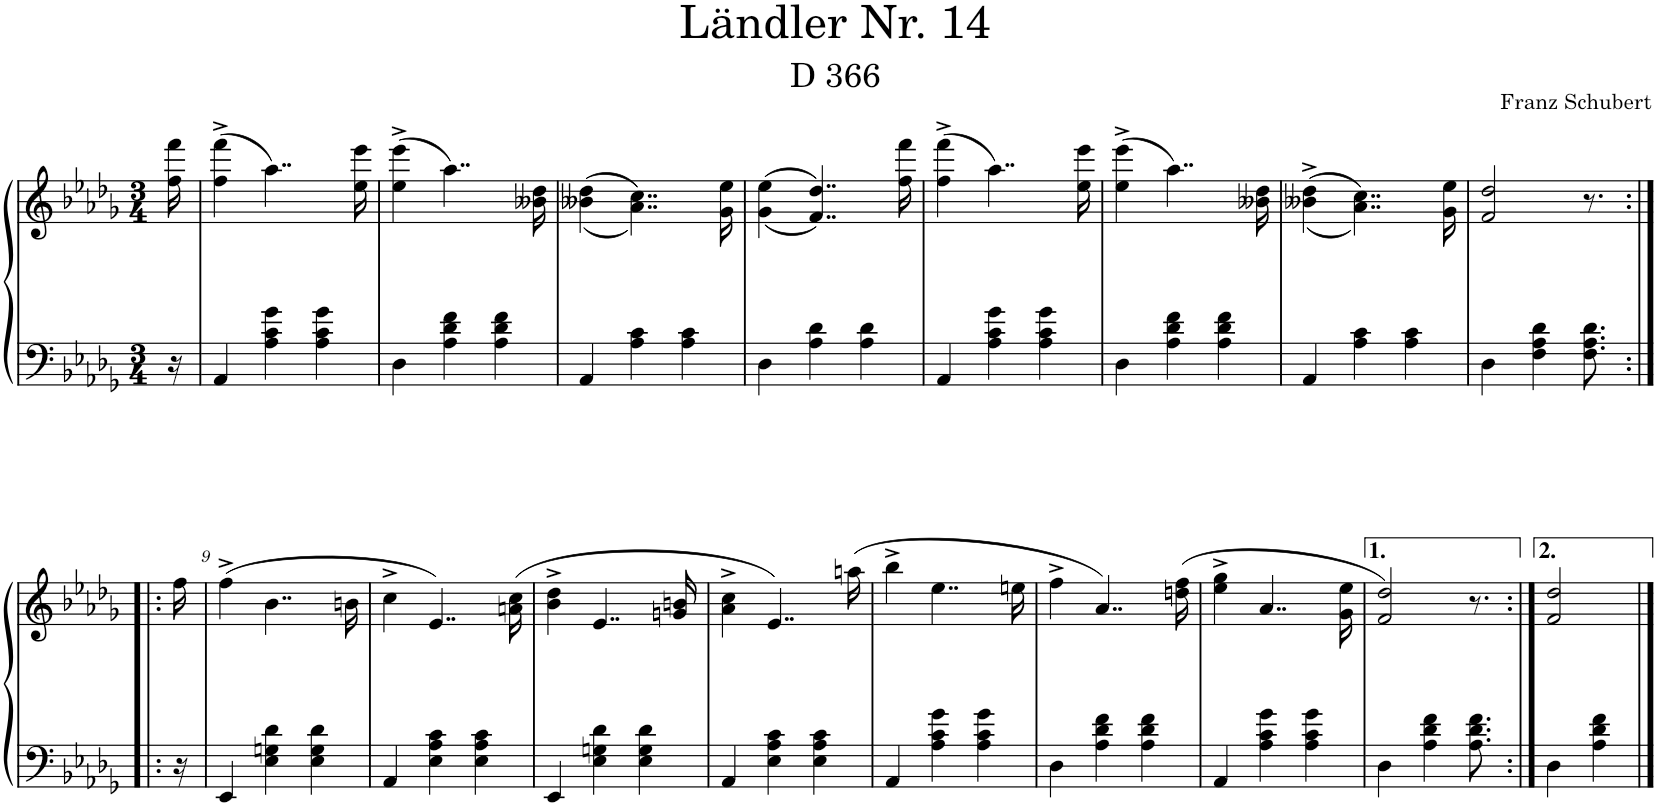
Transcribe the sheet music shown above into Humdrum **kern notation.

**kern	**kern
*part1	*part1
*staff2	*staff1
*I"Piano	*
*I'Pno.	*
*clefF4	*clefG2
*k[b-e-a-d-g-]	*k[b-e-a-d-g-]
*M3/4	*M3/4
=	=
16r	16ff\ 16fff\
=1	=1
4AA-/	(4ff\^ 4fff\^
4A-\ 4c\ 4g-\	4..aa-\)
4A-\ 4c\ 4g-\	.
.	16ee-\ 16eee-\
=2	=2
4D-\	(4ee-\^ 4eee-\^
4A-\ 4d-\ 4f\	4..aa-\)
4A-\ 4d-\ 4f\	.
.	16b--X\ 16dd-\
=3	=3
4AA-/	(<(4b--X\ 4dd-\
4A-\ 4c\	4..a-\ 4..cc\))
4A-\ 4c\	.
.	16g-\ 16ee-\
=4	=4
4D-\	(<(4g-\ 4ee-\
4A-\ 4d-\	4..f/ 4..dd-/))
4A-\ 4d-\	.
.	16ff\ 16fff\
=5	=5
4AA-/	(4ff\^ 4fff\^
4A-\ 4c\ 4g-\	4..aa-\)
4A-\ 4c\ 4g-\	.
.	16ee-\ 16eee-\
=6	=6
4D-\	(4ee-\^ 4eee-\^
4A-\ 4d-\ 4f\	4..aa-\)
4A-\ 4d-\ 4f\	.
.	16b--X\ 16dd-\
=7	=7
4AA-/	(<(4b--X\^ 4dd-\^
4A-\ 4c\	4..a-\ 4..cc\))
4A-\ 4c\	.
.	16g-\ 16ee-\
=8	=8
4D-\	2f/ 2dd-/
4F\ 4A-\ 4d-\	.
8.F\ 8.A-\ 8.d-\	8.r
!!LO:LB:g=z
=8X1:|!|:	=8X1:|!|:
16r	16ff\
=9	=9
4EE-/	(4ff^\
4E-\ 4Gn\ 4d-\	4..b-\
4E-\ 4G\ 4d-\	.
.	16bn\
=10	=10
4AA-/	4cc^\
4E-\ 4A-\ 4c\	4..e-/)
4E-\ 4A-\ 4c\	.
.	(16an\ 16cc\
=11	=11
4EE-/	4b-\^ 4dd-\^
4E-\ 4Gn\ 4d-\	4..e-/
4E-\ 4G\ 4d-\	.
.	16gn/ 16bn/
=12	=12
4AA-/	4a-\^ 4cc\^
4E-\ 4A-\ 4c\	4..e-/)
4E-\ 4A-\ 4c\	.
.	(16aan\
=13	=13
4AA-/	4bb-^\
4A-\ 4c\ 4g-\	4..ee-\
4A-\ 4c\ 4g-\	.
.	16een\
=14	=14
4D-\	4ff^\
4A-\ 4d-\ 4f\	4..a-/)
4A-\ 4d-\ 4f\	.
.	(16ddn\ 16ff\
=15	=15
4AA-/	4ee-\^ 4gg-\^
4A-\ 4c\ 4g-\	4..a-/
4A-\ 4c\ 4g-\	.
.	16g-\ 16ee-\
=16	=16
4D-\	2f/ 2dd-/)
4A-\ 4d-\ 4f\	.
8.A-\ 8.d-\ 8.f\	8.r
=16X2:|!	=16X2:|!
4D-\	2f/ 2dd-/
4A-\ 4d-\ 4f\	.
==	==
*-	*-
